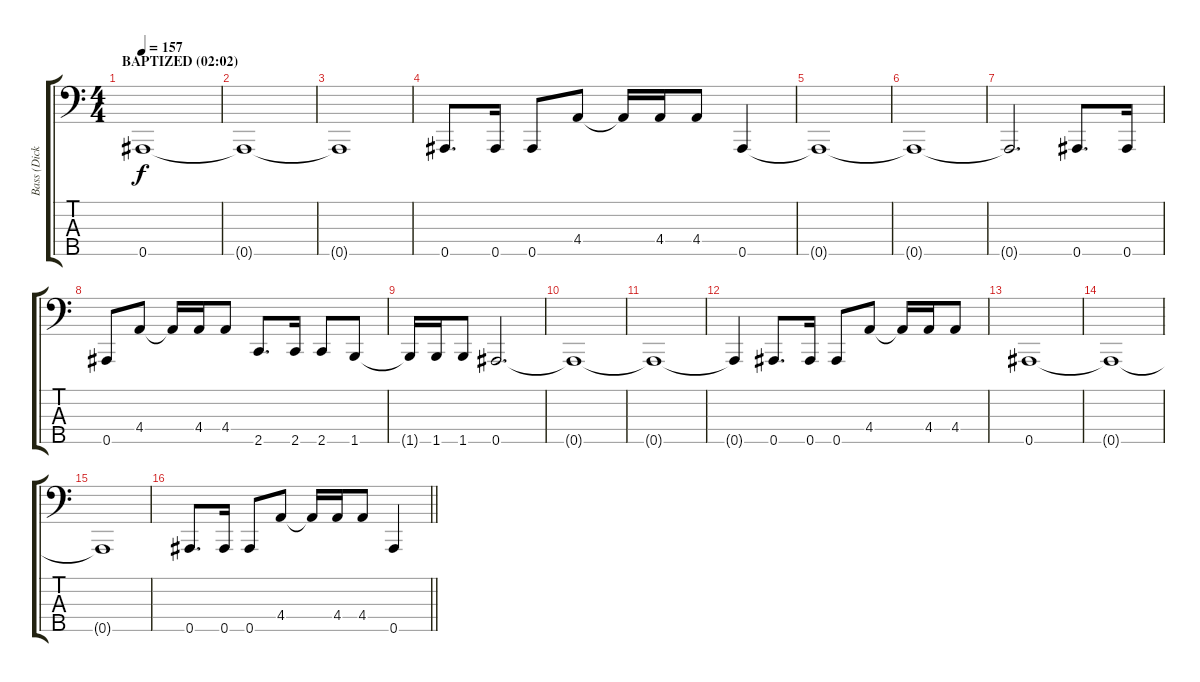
\track ("Bass (Dick Lovgren)" "Bass (Dick") {instrument slapbass1}
\staff {score tabs}
\tuning (Ab2 Eb2 Bb1 F1 Bb0) {hide}
\ts (4 4)
\section ("" "BAPTIZED (02:02)")
\tempo 157
\clef f4
\ks c
0.5.1{dy f} |
0.5{t}.1 |
0.5{t}.1 |
0.5.8{d} 0.5.16 0.5.8 4.4.8 4.4{t}.16 4.4.16 4.4.8 0.5.4 |
0.5{t}.1 |
0.5{t}.1 |
0.5{t}.2{d} 0.5.8{d} 0.5.16 |
0.5.8 4.4.8 4.4{t}.16 4.4.16 4.4.8 2.5.8{d} 2.5.16 2.5.8 1.5.8 |
1.5{t}.16 1.5.16 1.5.8 0.5.2{d} |
0.5{t}.1 |
0.5{t}.1 |
0.5{t}.4 0.5.8{d} 0.5.16 0.5.8 4.4.8 4.4{t}.16 4.4.16 4.4.8 |
0.5.1 |
0.5{t}.1 |
0.5{t}.1 |
\barLineRight lightlight
0.5.8{d} 0.5.16 0.5.8 4.4.8 4.4{t}.16 4.4.16 4.4.8 0.5.4
